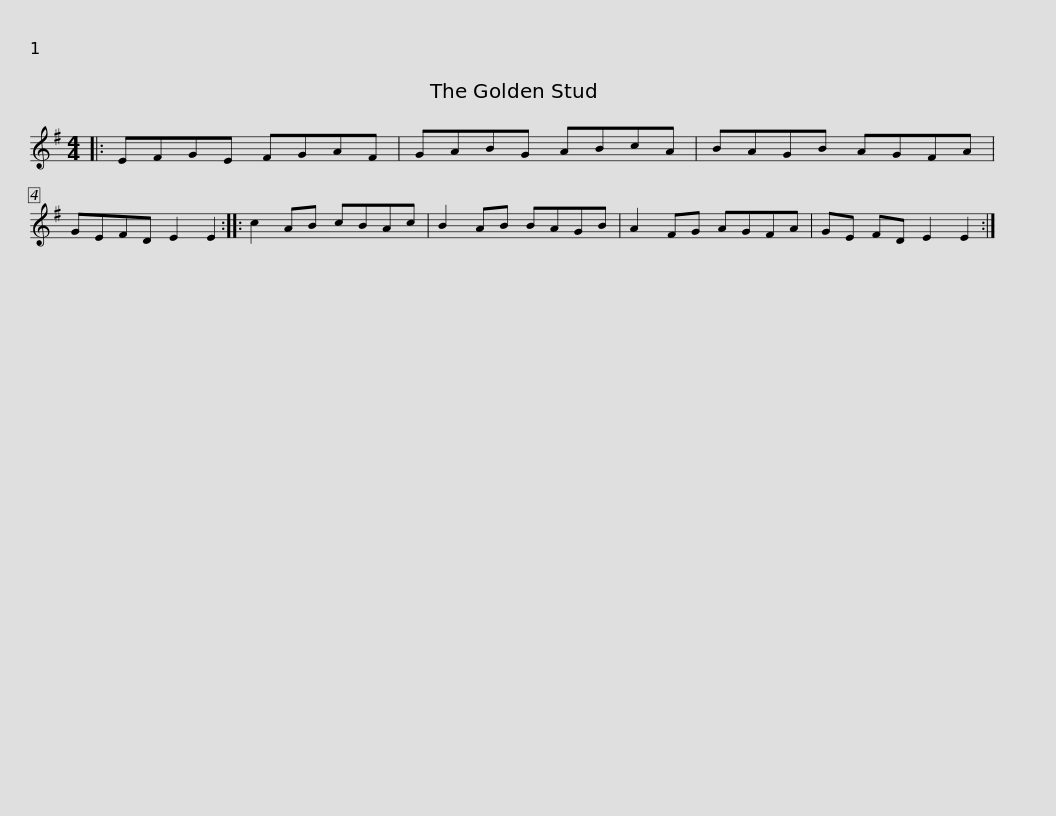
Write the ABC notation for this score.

X:1
L:1/8
M:4/4
I:linebreak $
K:Emin
V:1 treble
V:1
|: EFGE FGAF | GABG ABcA | BAGB AGFA | GEFD E2 E2 :: c2 AB cBAc |$ %5
 B2 AB BAGB | A2 FG AGFA | GE FD E2 E2 :| %8
